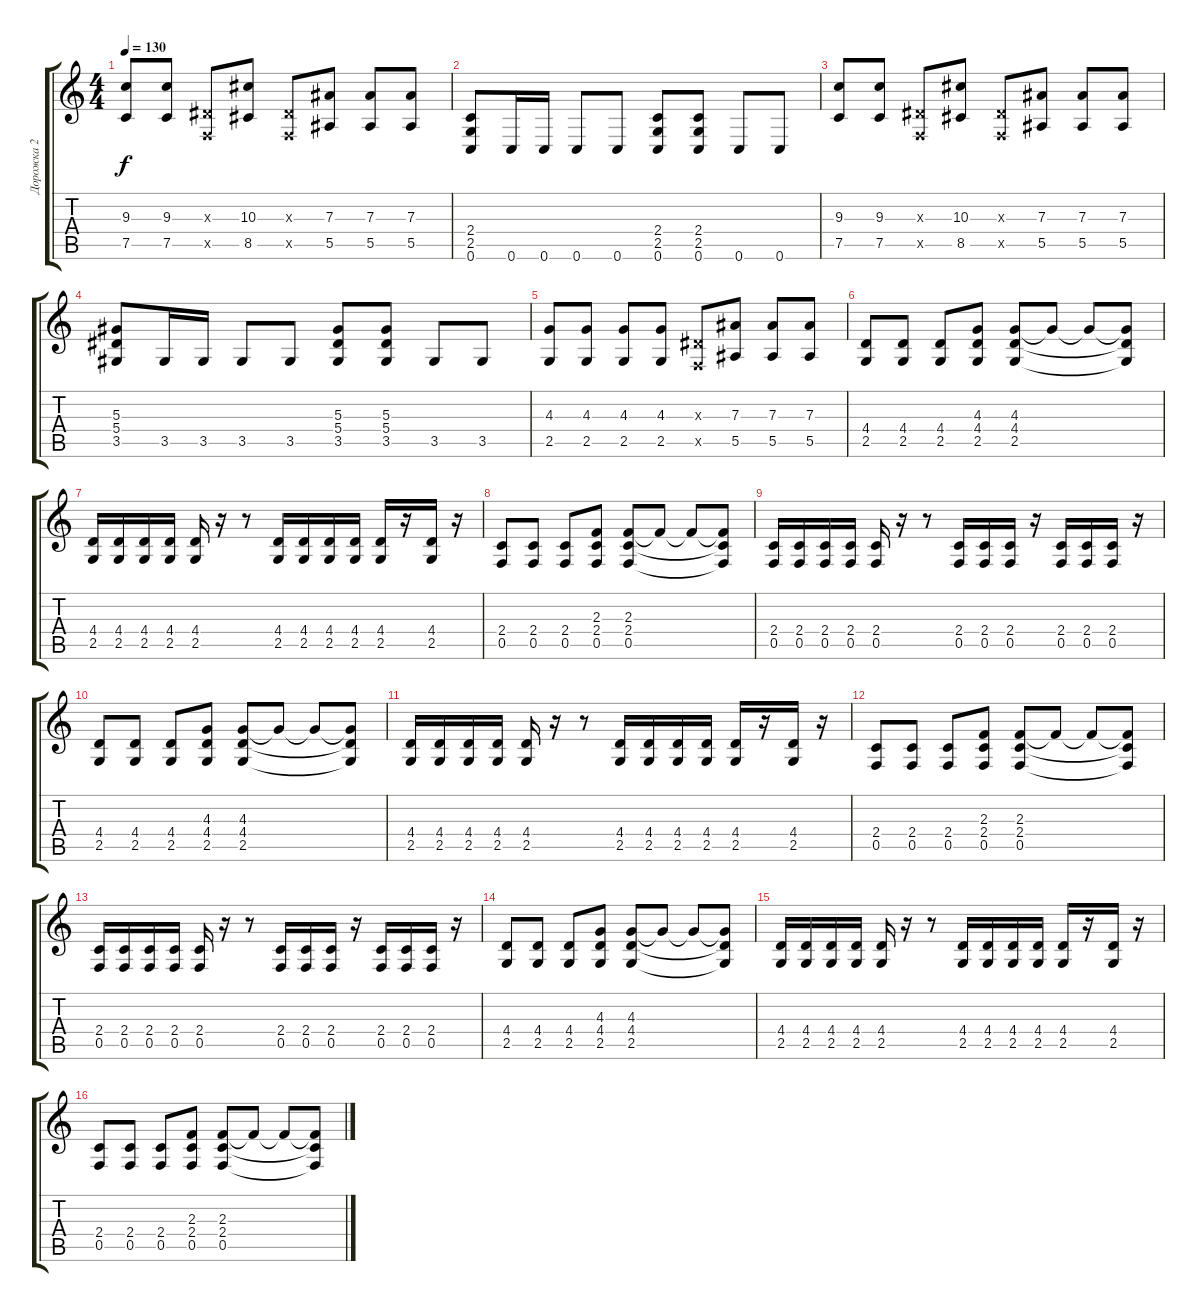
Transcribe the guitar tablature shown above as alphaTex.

\track ("Дорожка 2" "Дорожка 2") {instrument distortionguitar}
\staff {score tabs}
\tuning (C4 G3 Eb3 Bb2 F2 C2) {hide}
\ts (4 4)
\tempo 130
\clef g2
\ks c
(9.3 7.5).8{dy f} (9.3 7.5).8 (0.3{x} 0.5{x}).8 (10.3 8.5).8 (0.3{x} 0.5{x}).8 (7.3 5.5).8 (7.3 5.5).8 (7.3 5.5).8 |
(2.4 2.5 0.6).8 0.6.16 0.6.16 0.6.8 0.6.8 (2.4 2.5 0.6).8 (2.4 2.5 0.6).8 0.6.8 0.6.8 |
(9.3 7.5).8 (9.3 7.5).8 (0.3{x} 0.5{x}).8 (10.3 8.5).8 (0.3{x} 0.5{x}).8 (7.3 5.5).8 (7.3 5.5).8 (7.3 5.5).8 |
(5.3 5.4 3.5).8 3.5.16 3.5.16 3.5.8 3.5.8 (5.3 5.4 3.5).8 (5.3 5.4 3.5).8 3.5.8 3.5.8 |
(4.3 2.5).8 (4.3 2.5).8 (4.3 2.5).8 (4.3 2.5).8 (0.3{x} 0.5{x}).8 (7.3 5.5).8 (7.3 5.5).8 (7.3 5.5).8 |
(4.4 2.5).8 (4.4 2.5).8 (4.4 2.5).8 (4.3 4.4 2.5).8 (4.3 4.4 2.5).8 4.3{t}.8 4.3{t}.8 (4.3{t} 4.4{t} 2.5{t}).8 |
(4.4 2.5).16 (4.4 2.5).16 (4.4 2.5).16 (4.4 2.5).16 (4.4 2.5).16 r.16 r.8 (4.4 2.5).16 (4.4 2.5).16 (4.4 2.5).16 (4.4 2.5).16 (4.4 2.5).16 r.16 (4.4 2.5).16 r.16 |
(2.4 0.5).8 (2.4 0.5).8 (2.4 0.5).8 (2.3 2.4 0.5).8 (2.3 2.4 0.5).8 2.3{t}.8 2.3{t}.8 (2.3{t} 2.4{t} 0.5{t}).8 |
(2.4 0.5).16 (2.4 0.5).16 (2.4 0.5).16 (2.4 0.5).16 (2.4 0.5).16 r.16 r.8 (2.4 0.5).16 (2.4 0.5).16 (2.4 0.5).16 r.16 (2.4 0.5).16 (2.4 0.5).16 (2.4 0.5).16 r.16 |
(4.4 2.5).8 (4.4 2.5).8 (4.4 2.5).8 (4.3 4.4 2.5).8 (4.3 4.4 2.5).8 4.3{t}.8 4.3{t}.8 (4.3{t} 4.4{t} 2.5{t}).8 |
(4.4 2.5).16 (4.4 2.5).16 (4.4 2.5).16 (4.4 2.5).16 (4.4 2.5).16 r.16 r.8 (4.4 2.5).16 (4.4 2.5).16 (4.4 2.5).16 (4.4 2.5).16 (4.4 2.5).16 r.16 (4.4 2.5).16 r.16 |
(2.4 0.5).8 (2.4 0.5).8 (2.4 0.5).8 (2.3 2.4 0.5).8 (2.3 2.4 0.5).8 2.3{t}.8 2.3{t}.8 (2.3{t} 2.4{t} 0.5{t}).8 |
(2.4 0.5).16 (2.4 0.5).16 (2.4 0.5).16 (2.4 0.5).16 (2.4 0.5).16 r.16 r.8 (2.4 0.5).16 (2.4 0.5).16 (2.4 0.5).16 r.16 (2.4 0.5).16 (2.4 0.5).16 (2.4 0.5).16 r.16 |
(4.4 2.5).8 (4.4 2.5).8 (4.4 2.5).8 (4.3 4.4 2.5).8 (4.3 4.4 2.5).8 4.3{t}.8 4.3{t}.8 (4.3{t} 4.4{t} 2.5{t}).8 |
(4.4 2.5).16 (4.4 2.5).16 (4.4 2.5).16 (4.4 2.5).16 (4.4 2.5).16 r.16 r.8 (4.4 2.5).16 (4.4 2.5).16 (4.4 2.5).16 (4.4 2.5).16 (4.4 2.5).16 r.16 (4.4 2.5).16 r.16 |
(2.4 0.5).8 (2.4 0.5).8 (2.4 0.5).8 (2.3 2.4 0.5).8 (2.3 2.4 0.5).8 2.3{t}.8 2.3{t}.8 (2.3{t} 2.4{t} 0.5{t}).8
